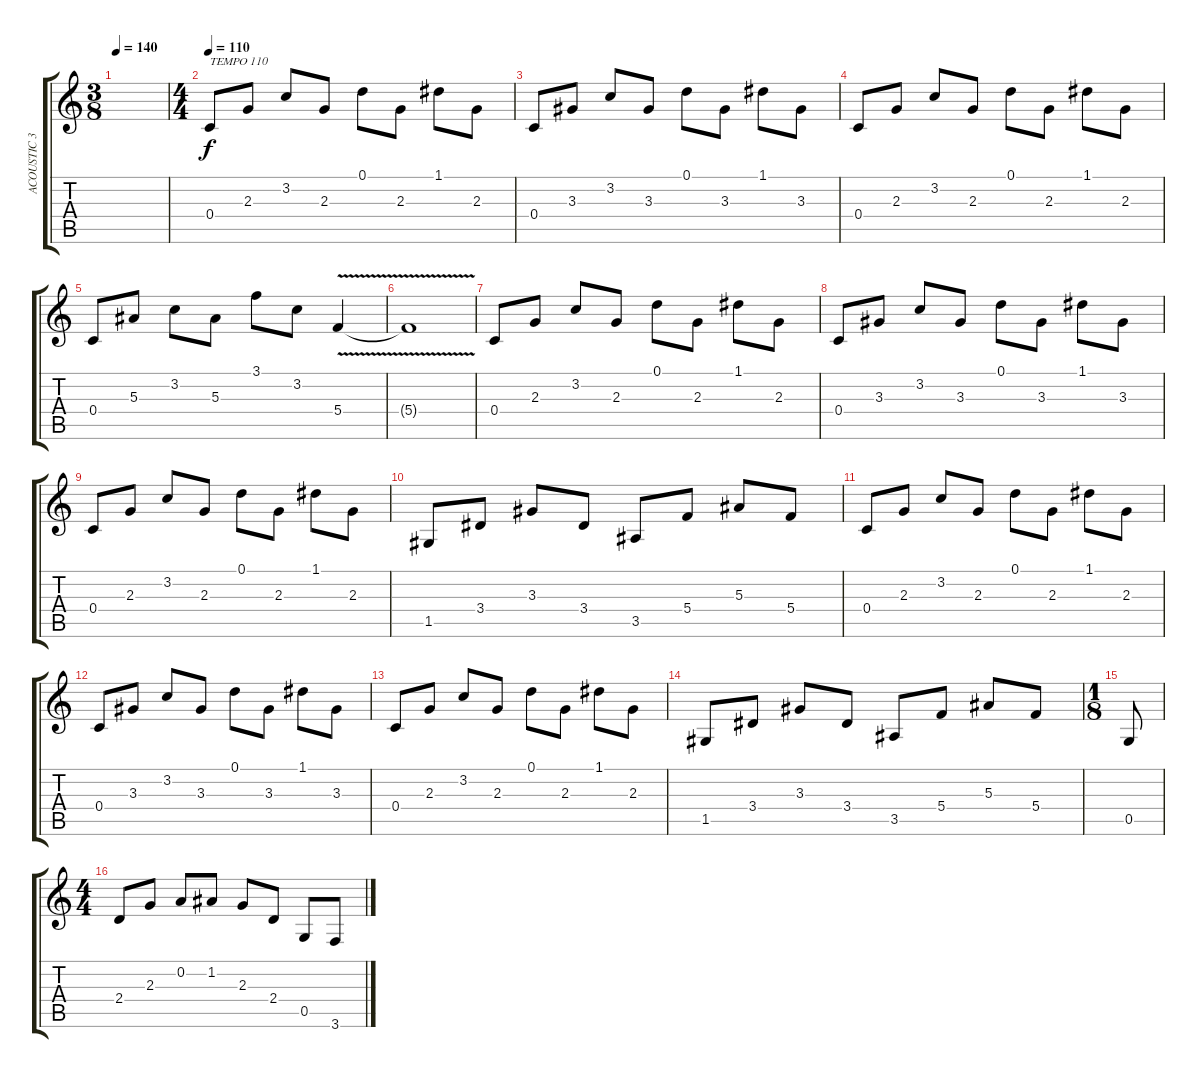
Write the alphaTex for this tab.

\track ("ACOUSTIC 3" "ACOUSTIC 3") {instrument acousticguitarsteel}
\staff {score tabs}
\tuning (D4 A3 F3 C3 G2 D2) {hide}
\ts (3 8)
\tempo 140
\clef g2
\ks c
|
\ts (4 4)
\tempo 110
0.4.8{txt "TEMPO 110"} 2.3.8 3.2.8 2.3.8 0.1.8 2.3.8 1.1.8 2.3.8 |
0.4.8 3.3.8 3.2.8 3.3.8 0.1.8 3.3.8 1.1.8 3.3.8 |
0.4.8 2.3.8 3.2.8 2.3.8 0.1.8 2.3.8 1.1.8 2.3.8 |
0.4.8 5.3.8 3.2.8 5.3.8 3.1.8 3.2.8 5.4{v}.4 |
5.4{t}.1 |
0.4.8 2.3.8 3.2.8 2.3.8 0.1.8 2.3.8 1.1.8 2.3.8 |
0.4.8 3.3.8 3.2.8 3.3.8 0.1.8 3.3.8 1.1.8 3.3.8 |
0.4.8 2.3.8 3.2.8 2.3.8 0.1.8 2.3.8 1.1.8 2.3.8 |
1.5.8 3.4.8 3.3.8 3.4.8 3.5.8 5.4.8 5.3.8 5.4.8 |
0.4.8 2.3.8 3.2.8 2.3.8 0.1.8 2.3.8 1.1.8 2.3.8 |
0.4.8 3.3.8 3.2.8 3.3.8 0.1.8 3.3.8 1.1.8 3.3.8 |
0.4.8 2.3.8 3.2.8 2.3.8 0.1.8 2.3.8 1.1.8 2.3.8 |
1.5.8 3.4.8 3.3.8 3.4.8 3.5.8 5.4.8 5.3.8 5.4.8 |
\ts (1 8)
0.5.8 |
\ts (4 4)
2.4.8 2.3.8 0.2.8 1.2.8 2.3.8 2.4.8 0.5.8 3.6.8
